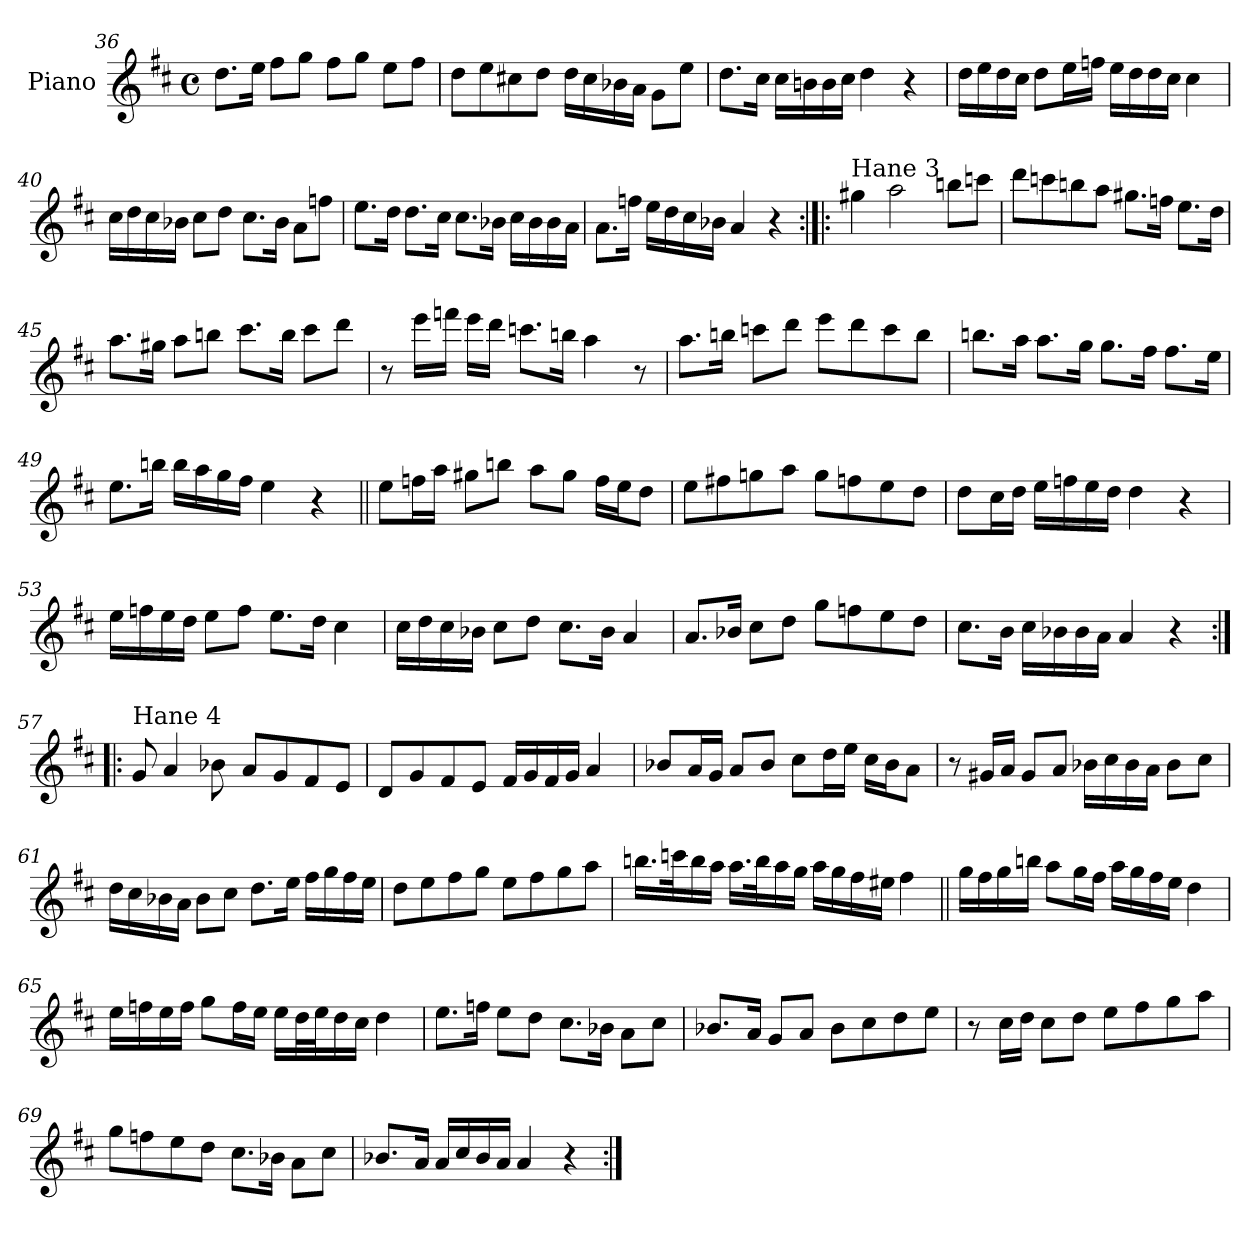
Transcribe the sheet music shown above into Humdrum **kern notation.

**kern
*part1
*staff1
*I"Piano
*I'Pno
*clefG2
*k[f#c#]
*D:
*M4/4
*met(c)
=36
8.dd\L
16ee\Jk
8ff#\L
8gg\J
8ff#\L
8gg\J
8ee\L
8ff#\J
!!LO:LB:g=z
=37
8dd\L
8ee\
8cc#X\
8dd\J
16dd\LL
16cc#\
16b-X\
16a\JJ
8g\L
8ee\J
=38
8.dd\L
16cc#\Jk
16cc#\LL
16bn\
16b\
16cc#\JJ
4dd\
4r
=39
16dd\LL
16ee\
16dd\
16cc#\JJ
8dd\L
16ee\L
16ffn\JJ
16ee\LL
16dd\
16dd\
16cc#\JJ
4cc#\
!!LO:LB:g=z
=40
16cc#\LL
16dd\
16cc#\
16b-X\JJ
8cc#\L
8dd\J
8.cc#\L
16b-\Jk
8a\L
8ffn\J
=41
8.ee\L
16dd\Jk
8.dd\L
16cc#\Jk
8.cc#\L
16b-X\Jk
16cc#\LL
16b-\
16b-\
16a\JJ
=42
8.a\L
16ffn\Jk
16ee\LL
16dd\
16cc#\
16b-X\JJ
4a/
4r
!!LO:LB:g=z
=43:|!|:
!LO:TX:a:t=Hane 3
4gg#X\
2aa\
8bbn\L
8cccn\J
=44
8ddd\L
8cccn\
8bbn\
8aa\J
8.gg#X\L
16ffn\Jk
8.ee\L
16dd\Jk
=45
8.aa\L
16gg#X\Jk
8aa\L
8bbn\J
8.ccc#\L
16bb\Jk
8ccc#\L
8ddd\J
!!LO:LB:g=z
=46
8r
16eee\LL
16fffn\JJ
16eee\LL
16ddd\JJ
8.cccn\L
16bbn\Jk
4aa\
8r
=47
8.aa\L
16bbn\Jk
8cccn\L
8ddd\J
8eee\L
8ddd\
8ccc\
8bb\J
=48
8.bbn\L
16aa\Jk
8.aa\L
16gg\Jk
8.gg\L
16ff#\Jk
8.ff#\L
16ee\Jk
!!LO:LB:g=z
=49
8.ee\L
16bbn\Jk
16bb\LL
16aa\
16gg\
16ff#\JJ
4ee\
4r
=50||
8ee\L
16ffn\L
16aa\JJ
8gg#X\L
8bbn\J
8aa\L
8gg#\J
16ff\LL
16ee\J
8dd\J
=51
8ee\L
8ff#X\
8ggn\
8aa\J
8gg\L
8ffn\
8ee\
8dd\J
=52
8dd\L
16cc#\L
16dd\JJ
16ee\LL
16ffn\
16ee\
16dd\JJ
4dd\
4r
!!LO:LB:g=z
=53
16ee\LL
16ffn\
16ee\
16dd\JJ
8ee\L
8ff\J
8.ee\L
16dd\Jk
4cc#\
=54
16cc#\LL
16dd\
16cc#\
16b-X\JJ
8cc#\L
8dd\J
8.cc#\L
16b-\Jk
4a/
=55
8.a/L
16b-X/Jk
8cc#\L
8dd\J
8gg\L
8ffn\
8ee\
8dd\J
=56
8.cc#\L
16b\Jk
16cc#\LL
16b-X\
16b-\
16a\JJ
4a/
4r
!!LO:LB:g=z
=57:|!|:
!LO:TX:a:t=Hane 4
8g/
4a/
8b-X\
8a/L
8g/
8f#/
8e/J
=58
8d/L
8g/
8f#/
8e/J
16f#/LL
16g/
16f#/
16g/JJ
4a/
=59
8b-X/L
16a/L
16g/JJ
8a/L
8b-/J
8cc#\L
16dd\L
16ee\JJ
16cc#\LL
16b-\J
8a\J
!!LO:LB:g=z
=60
8r
16g#X/LL
16a/JJ
8g#/L
8a/J
16b-X\LL
16cc#\
16b-\
16a\JJ
8b-\L
8cc#\J
=61
16dd\LL
16cc#\
16b-X\
16a\JJ
8b-\L
8cc#\J
8.dd\L
16ee\Jk
16ff#\LL
16gg\
16ff#\
16ee\JJ
=62
8dd\L
8ee\
8ff#\
8gg\J
8ee\L
8ff#\
8gg\
8aa\J
!!LO:LB:g=z
=63
16.bbn\LL
32cccn\K
16bb\
16aa\JJ
16.aa\LL
32bb\K
16aa\
16gg\JJ
16aa\LL
16gg\
16ff#\
16ee#X\JJ
4ff#\
=64||
16gg\LL
16ff#\
16gg\
16bbn\JJ
8aa\L
16gg\L
16ff#\JJ
16aa\LL
16gg\
16ff#\
16ee\JJ
4dd\
!!LO:PB:g=z
=65
16ee\LL
16ffn\
16ee\
16ff\JJ
8gg\L
16ff\L
16ee\JJ
16ee\LL
32dd\L
32ee\J
16dd\
16cc#\JJ
4dd\
=66
8.ee\L
16ffn\Jk
8ee\L
8dd\J
8.cc#\L
16b-X\Jk
8a\L
8cc#\J
!!LO:LB:g=z
=67
8.b-X/L
16a/Jk
8g/L
8a/J
8b-\L
8cc#\
8dd\
8ee\J
=68
8r
16cc#\LL
16dd\JJ
8cc#\L
8dd\J
8ee\L
8ff#\
8gg\
8aa\J
=69
8gg\L
8ffn\
8ee\
8dd\J
8.cc#\L
16b-X\Jk
8a\L
8cc#\J
=70
8.b-X/L
16a/Jk
16a/LL
16cc#/
16b-/
16a/JJ
4a/
4r
=:|!
*-
